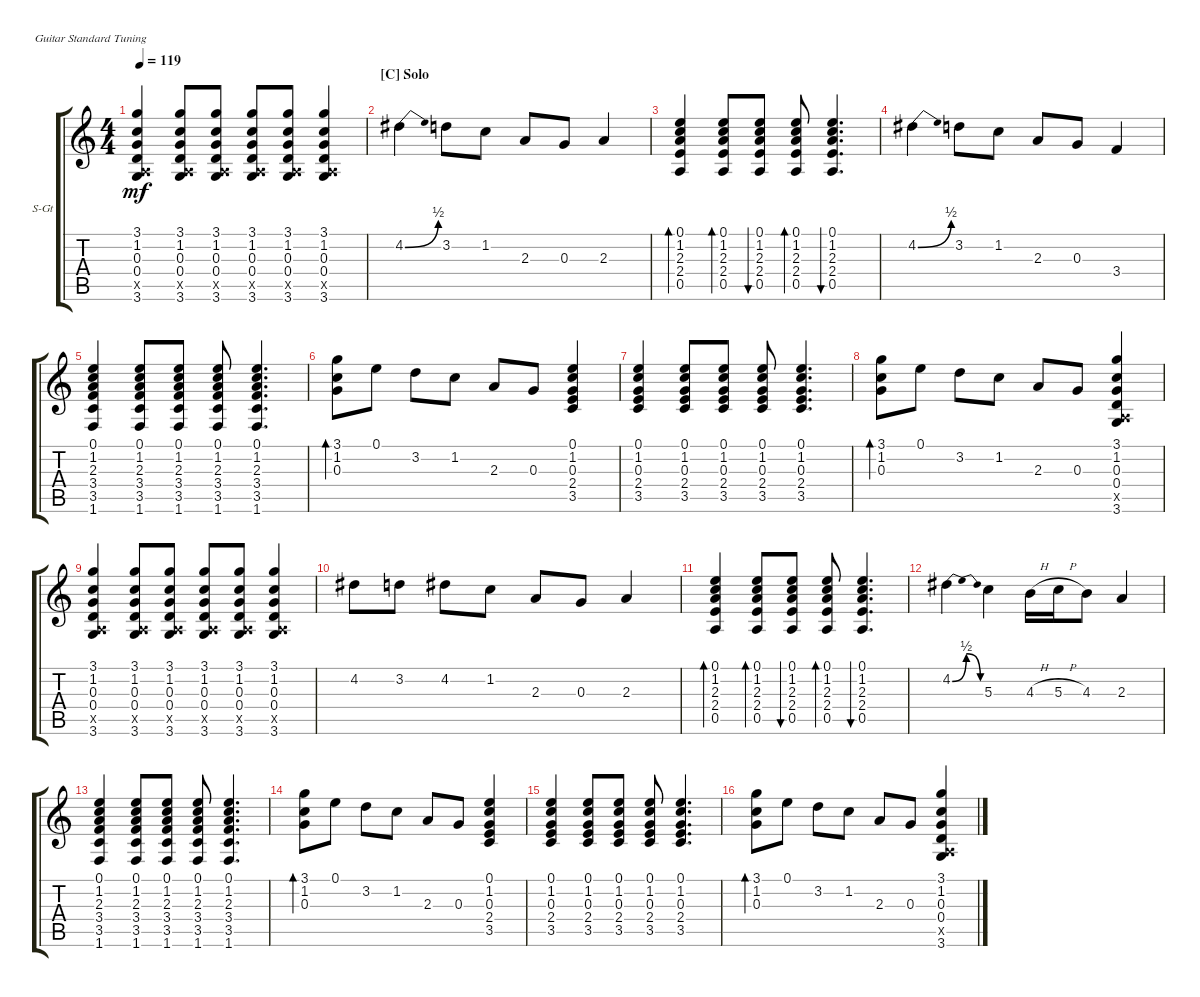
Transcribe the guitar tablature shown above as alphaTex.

\defaultSystemsLayout 4
\bracketExtendMode groupsimilarinstruments
\firstSystemTrackNameOrientation horizontal
\otherSystemsTrackNameOrientation horizontal
\track ("Steel Guitar" "S-Gt") {instrument acousticguitarsteel}
\staff {score tabs}
\tuning (E4 B3 G3 D3 A2 E2)
\ts (4 4)
\tempo 119
\clef g2
\ks c
(3.1 1.2 0.3 0.4 3.6 0.5{x}).4{dy mf} (3.1 1.2 0.3 0.4 3.6 0.5{x}).8 (3.1 1.2 0.3 0.4 3.6 0.5{x}).8 (3.1 1.2 0.3 0.4 3.6 0.5{x}).8 (3.1 1.2 0.3 0.4 3.6 0.5{x}).8 (3.1 1.2 0.3 0.4 3.6 0.5{x}).4 |
\section ("C" "Solo")
4.2{be (bend 0 0 13.2 2)}.4 3.2.8 1.2.8 2.3.8 0.3.8 2.3.4 |
(0.5 2.4 2.3 1.2 0.1).4{bd 30} (0.1 1.2 2.3 2.4 0.5).8{bd 30} (0.5 2.4 2.3 1.2 0.1).8{bu 30} (0.1 1.2 2.3 2.4 0.5).8{bd 30} (0.1 1.2 2.3 2.4 0.5).4{d bu 30} |
4.2{be (bend 0 0 15 2)}.4 3.2.8 1.2.8 2.3.8 0.3.8 3.4.4 |
(0.1 1.2 2.3 3.4 3.5 1.6).4 (1.6 0.1 1.2 2.3 3.4 3.5).8 (1.6 0.1 1.2 2.3 3.4 3.5).8 (1.6 0.1 1.2 2.3 3.4 3.5).8 (1.6 0.1 1.2 2.3 3.4 3.5).4{d} |
(3.1 1.2 0.3).8{bd 119} 0.1.8 3.2.8 1.2.8 2.3.8 0.3.8 (0.1 1.2 0.3 2.4 3.5).4 |
(0.1 1.2 0.3 2.4 3.5).4 (3.5 2.4 0.3 1.2 0.1).8 (0.1 1.2 0.3 2.4 3.5).8 (3.5 2.4 0.3 1.2 0.1).8 (0.1 1.2 0.3 2.4 3.5).4{d} |
(3.1 1.2 0.3).8{bd 118} 0.1.8 3.2.8 1.2.8 2.3.8 0.3.8 (3.1 1.2 0.3 0.4 0.5{x} 3.6).4 |
(3.1 1.2 0.3 0.4 3.6 0.5{x}).4 (3.1 1.2 0.3 0.4 3.6 0.5{x}).8 (3.1 1.2 0.3 0.4 3.6 0.5{x}).8 (3.1 1.2 0.3 0.4 3.6 0.5{x}).8 (3.1 1.2 0.3 0.4 3.6 0.5{x}).8 (3.1 1.2 0.3 0.4 3.6 0.5{x}).4 |
4.2.8 3.2.8 4.2.8 1.2.8 2.3.8 0.3.8 2.3.4 |
(0.5 2.4 2.3 1.2 0.1).4{bd 30} (0.1 1.2 2.3 2.4 0.5).8{bd 30} (0.5 2.4 2.3 1.2 0.1).8{bu 30} (0.1 1.2 2.3 2.4 0.5).8{bd 30} (0.1 1.2 2.3 2.4 0.5).4{d bu 30} |
4.2{be (bendrelease 0 0 9.6 2 20.4 2 30 0)}.4 5.3.4 4.3{h}.16 5.3{h}.16 4.3.8 2.3.4 |
(0.1 1.2 2.3 3.4 3.5 1.6).4 (1.6 0.1 1.2 2.3 3.4 3.5).8 (1.6 0.1 1.2 2.3 3.4 3.5).8 (1.6 0.1 1.2 2.3 3.4 3.5).8 (1.6 0.1 1.2 2.3 3.4 3.5).4{d} |
(3.1 1.2 0.3).8{bd 118} 0.1.8 3.2.8 1.2.8 2.3.8 0.3.8 (0.1 1.2 0.3 2.4 3.5).4 |
(0.1 1.2 0.3 2.4 3.5).4 (3.5 2.4 0.3 1.2 0.1).8 (0.1 1.2 0.3 2.4 3.5).8 (3.5 2.4 0.3 1.2 0.1).8 (0.1 1.2 0.3 2.4 3.5).4{d} |
(3.1 1.2 0.3).8{bd 118} 0.1.8 3.2.8 1.2.8 2.3.8 0.3.8 (3.1 1.2 0.3 0.4 0.5{x} 3.6).4
